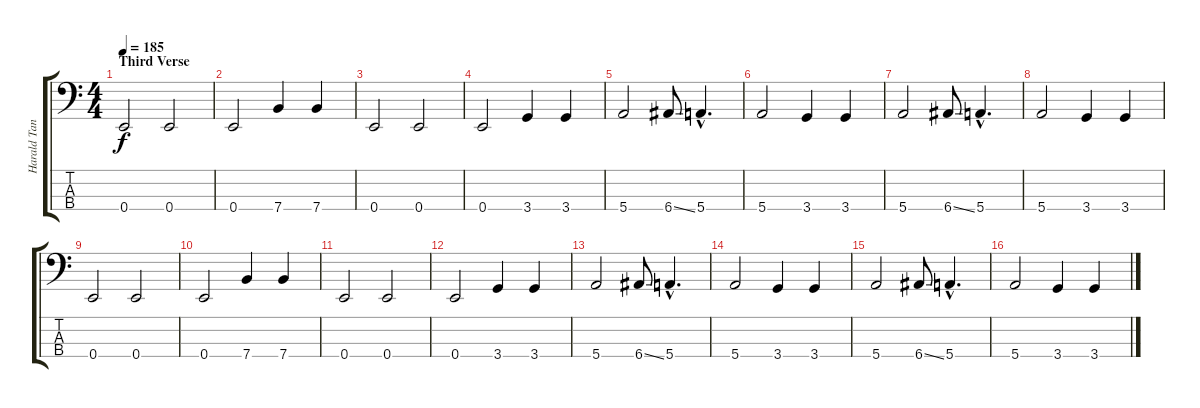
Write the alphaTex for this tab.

\track ("Harald Tannin" "Harald Tan") {instrument electricbasspick}
\staff {score tabs}
\tuning (G2 D2 A1 E1) {hide}
\ts (4 4)
\section ("" "Third Verse")
\tempo 185
\clef f4
\ks c
0.4.2{dy f} 0.4.2 |
0.4.2 7.4.4 7.4.4 |
0.4.2 0.4.2 |
0.4.2 3.4.4 3.4.4 |
5.4.2 6.4{ss}.8 5.4{hac}.4{d} |
5.4.2 3.4.4 3.4.4 |
5.4.2 6.4{ss}.8 5.4{hac}.4{d} |
5.4.2 3.4.4 3.4.4 |
0.4.2 0.4.2 |
0.4.2 7.4.4 7.4.4 |
0.4.2 0.4.2 |
0.4.2 3.4.4 3.4.4 |
5.4.2 6.4{ss}.8 5.4{hac}.4{d} |
5.4.2 3.4.4 3.4.4 |
5.4.2 6.4{ss}.8 5.4{hac}.4{d} |
5.4.2 3.4.4 3.4.4
